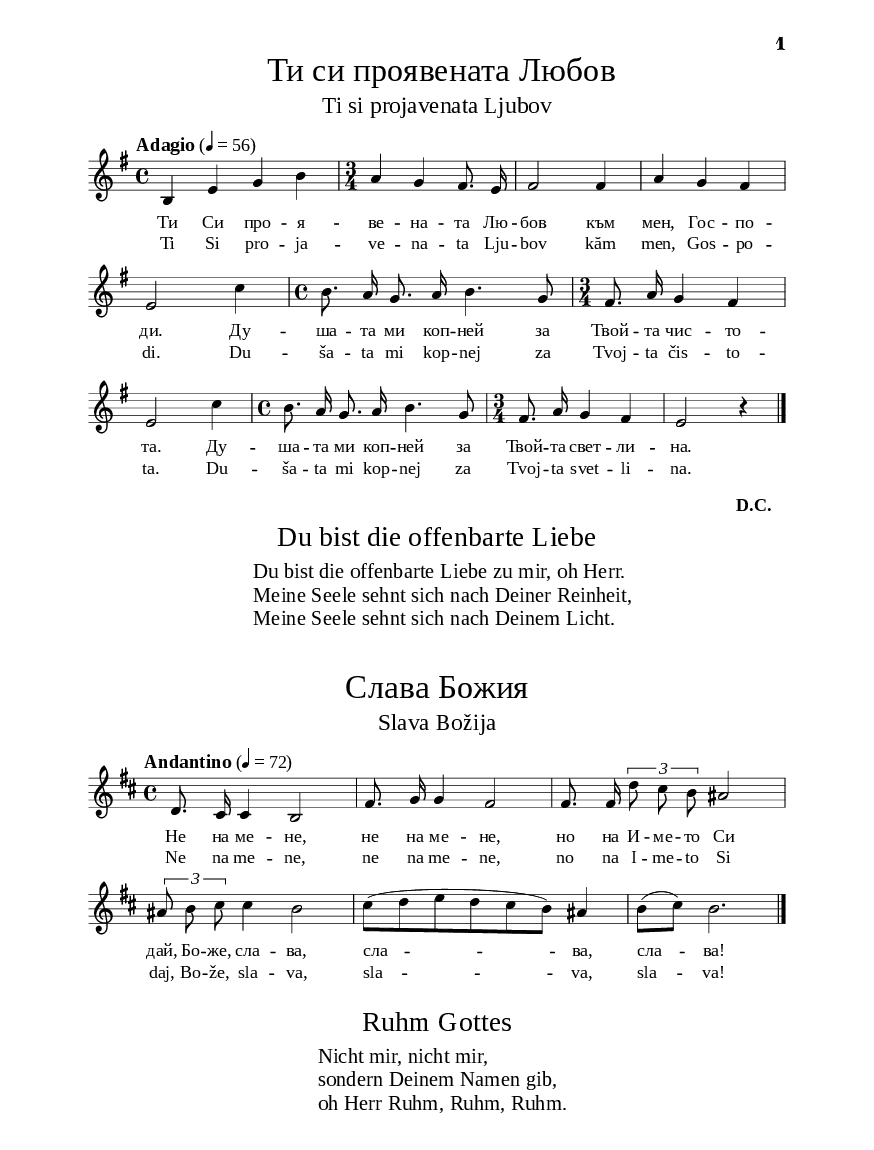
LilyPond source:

\version "2.24.4"

% include paper part and global functions
\include "include/globals.ily"

\bookpart {
  \label #'ref055_2
  \tocItem \markup "Ти си проявената Любов – Ti si projavenata Ljubov"
  \include "include/bookpart-paper.ily"
  \score {
    \include "include/score-layout.ily"

    \new Voice \absolute  {
      \clef treble
      \key e \minor
      \time 4/4
      \tempoFunc "Adagio" 4 "56"
      \autoBeamOff
      b4 e' g' b' | \time 3/4  a'4 g' fis'8. e'16 |
      fis'2 fis'4 |

      a'4 g' fis' \break |

      e'2 c''4 |

      \time 4/4  b'8. a'16 g'8. a'16 b'4. g'8   |
      \time 3/4  fis'8. a'16 g'4 fis' \break|  e'2 c''4   |

      \time 4/4  b'8. a'16 g'8. a'16 b'4. g'8 | \time 3/4  fis'8. a'16 g'4 fis' | e'2 r4 \bar "|."
    }

    \addlyrics {
      Ти Си про -- я -- ве -- на -- та Лю -- бов към мен, Гос -- по --
      ди. Ду -- ша -- та ми коп -- ней за Твой -- та чис -- то --
      та. Ду -- ша -- та ми коп -- ней за Твой -- та свет -- ли -- на.
    }
    \addlyrics {
      Ti Si pro -- ja -- ve -- na -- ta Lju -- bov kăm men, Gos -- po --
      di. Du -- ša -- ta mi kop -- nej za Tvoj -- ta čis -- to --
      ta. Du -- ša -- ta mi kop -- nej za Tvoj -- ta svet -- li -- na.
    }

    \header {
      title = \titleFunc " Ти си проявената Любов" "Ti si projavenata Ljubov"
    }

    \midi{}

  } % score

  \markup \empty-one
  \markup \dc-one "D.C."



  % include foreign translation(s) of the song
  \version "2.24.4"

\markup \fill-line { \fontsize #deTitleFontSize "Du bist die offenbarte Liebe" }
\markup \null
\markup \null

\markup \abs-fontsize #10 {
  \fill-line {
  \override #`(baseline-skip . ,deCoupletBaselineSkip)

  \column {

    \line { " "Du bist die offenbarte Liebe zu mir, oh Herr.}
    \line { " "Meine Seele sehnt sich nach Deiner Reinheit,}
    \line { " "Meine Seele sehnt sich nach Deinem Licht.}

  }

  }

}


  \markup \empty-three

  \label #'ref053
  \tocItem \markup "Слава Божия – Slava Božija"
  \include "include/bookpart-paper.ily"
  \score {
    \include "include/score-layout.ily"

    \new Voice \absolute  {
      \clef treble
      \key b \minor
      \time 4/4
      \tempoFunc "Andantino" 4 "72"
      \autoBeamOff

      d'8. cis'16 cis'4 b2 | fis'8. g'16 g'4 fis'2 | fis'8. fis'16 \tupletUp \tuplet 3/2 {  d''8 cis'' b'8 } ais'2 | \break
      \times 2/3  { ais'8 b' cis''8 } cis''4 b'2 | cis''8 [( d'' e'' d'' cis'' b' )] ais'4 | b'8 [( cis'' )] b'2. \bar "|."
    }

    \addlyrics {
      Не на ме -- не, не на ме -- не, но на И -- ме -- то Си
      дай, Бо -- же, сла -- ва, сла -- ва, сла -- ва!
    }

    \addlyrics {
      Ne na me -- ne, ne na me -- ne, no na I -- me -- to Si
      daj, Bo -- že, sla -- va, sla -- va, sla -- va!
    }
    \header {
      title = \titleFunc "Слава Божия" "Slava Božija"
    }

    \midi{}

  } % score
  \markup \vspace #1
  % include foreign translation(s) of the song
  \version "2.24.4"

\markup \fill-line { \fontsize #deTitleFontSize "Ruhm Gottes" }
\markup \null
\markup \null
\markup \abs-fontsize #10 {
    \fill-line {
  \override #`(baseline-skip . ,deCoupletBaselineSkip)

  \column {
    \line { " " Nicht mir, nicht mir, }
    \line { " " sondern Deinem Namen gib,}
    \line { " " oh Herr Ruhm, Ruhm, Ruhm.}
  }
    }
}




} % bookpart
